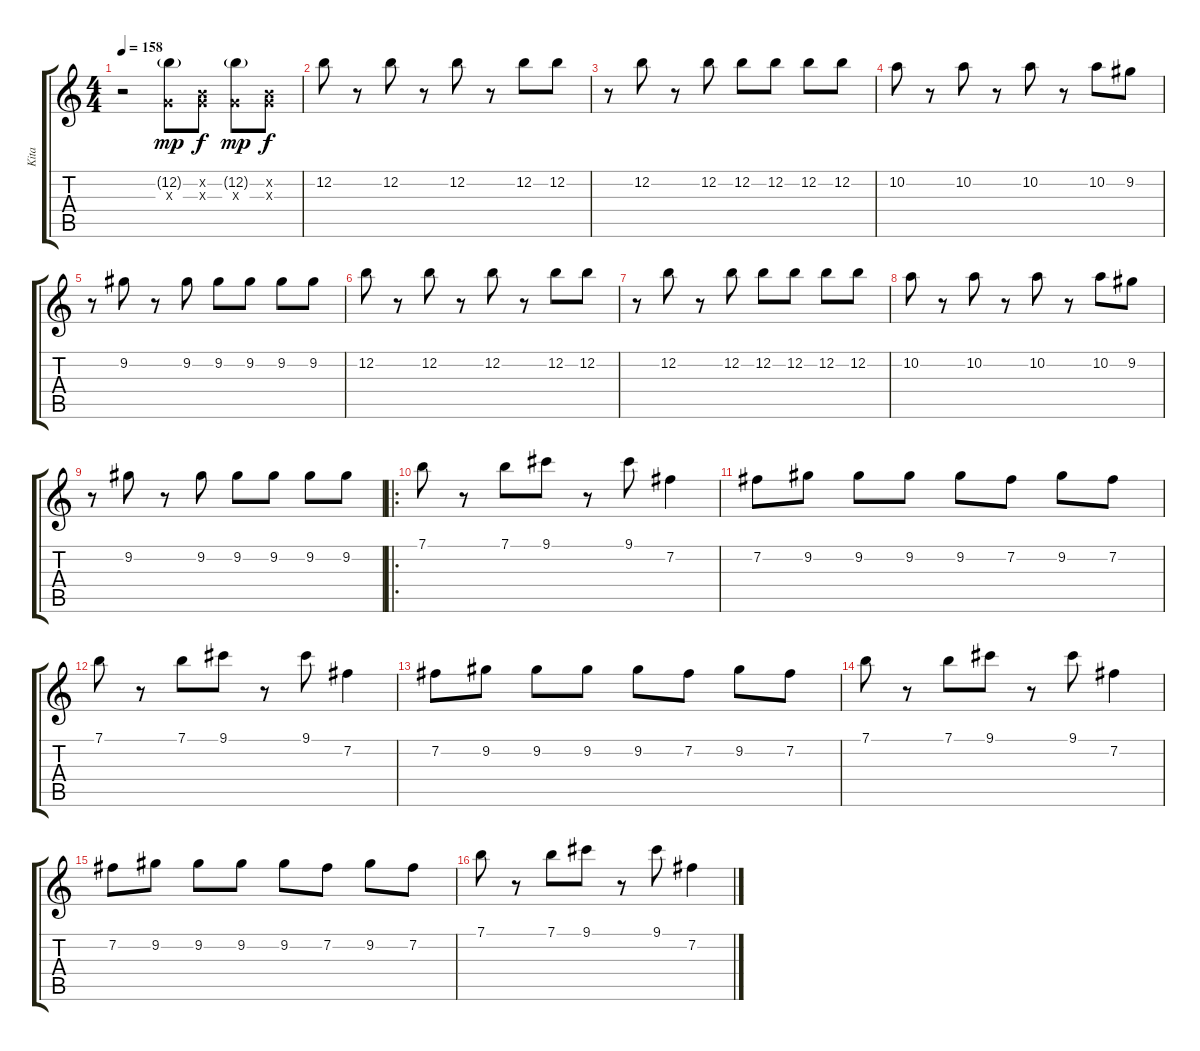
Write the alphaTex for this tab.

\track ("Kita" "Kita") {instrument overdrivenguitar}
\staff {score tabs}
\tuning (E4 B3 G3 D3 A2 E2) {hide}
\ts (4 4)
\tempo 158
\clef g2
\ks c
r.2{dy f} (12.2{g} 0.3{x}).8{dy mp} (0.2{x} 0.3{x}).8{dy f} (12.2{g} 0.3{x}).8{dy mp} (0.2{x} 0.3{x}).8{dy f} |
12.2.8 r.8 12.2.8 r.8 12.2.8 r.8 12.2.8 12.2.8 |
r.8 12.2.8 r.8 12.2.8 12.2.8 12.2.8 12.2.8 12.2.8 |
10.2.8 r.8 10.2.8 r.8 10.2.8 r.8 10.2.8 9.2.8 |
r.8 9.2.8 r.8 9.2.8 9.2.8 9.2.8 9.2.8 9.2.8 |
12.2.8 r.8 12.2.8 r.8 12.2.8 r.8 12.2.8 12.2.8 |
r.8 12.2.8 r.8 12.2.8 12.2.8 12.2.8 12.2.8 12.2.8 |
10.2.8 r.8 10.2.8 r.8 10.2.8 r.8 10.2.8 9.2.8 |
r.8 9.2.8 r.8 9.2.8 9.2.8 9.2.8 9.2.8 9.2.8 |
\ro
7.1.8 r.8 7.1.8 9.1.8 r.8 9.1.8 7.2.4 |
7.2.8 9.2.8 9.2.8 9.2.8 9.2.8 7.2.8 9.2.8 7.2.8 |
7.1.8 r.8 7.1.8 9.1.8 r.8 9.1.8 7.2.4 |
7.2.8 9.2.8 9.2.8 9.2.8 9.2.8 7.2.8 9.2.8 7.2.8 |
7.1.8 r.8 7.1.8 9.1.8 r.8 9.1.8 7.2.4 |
7.2.8 9.2.8 9.2.8 9.2.8 9.2.8 7.2.8 9.2.8 7.2.8 |
7.1.8 r.8 7.1.8 9.1.8 r.8 9.1.8 7.2.4
